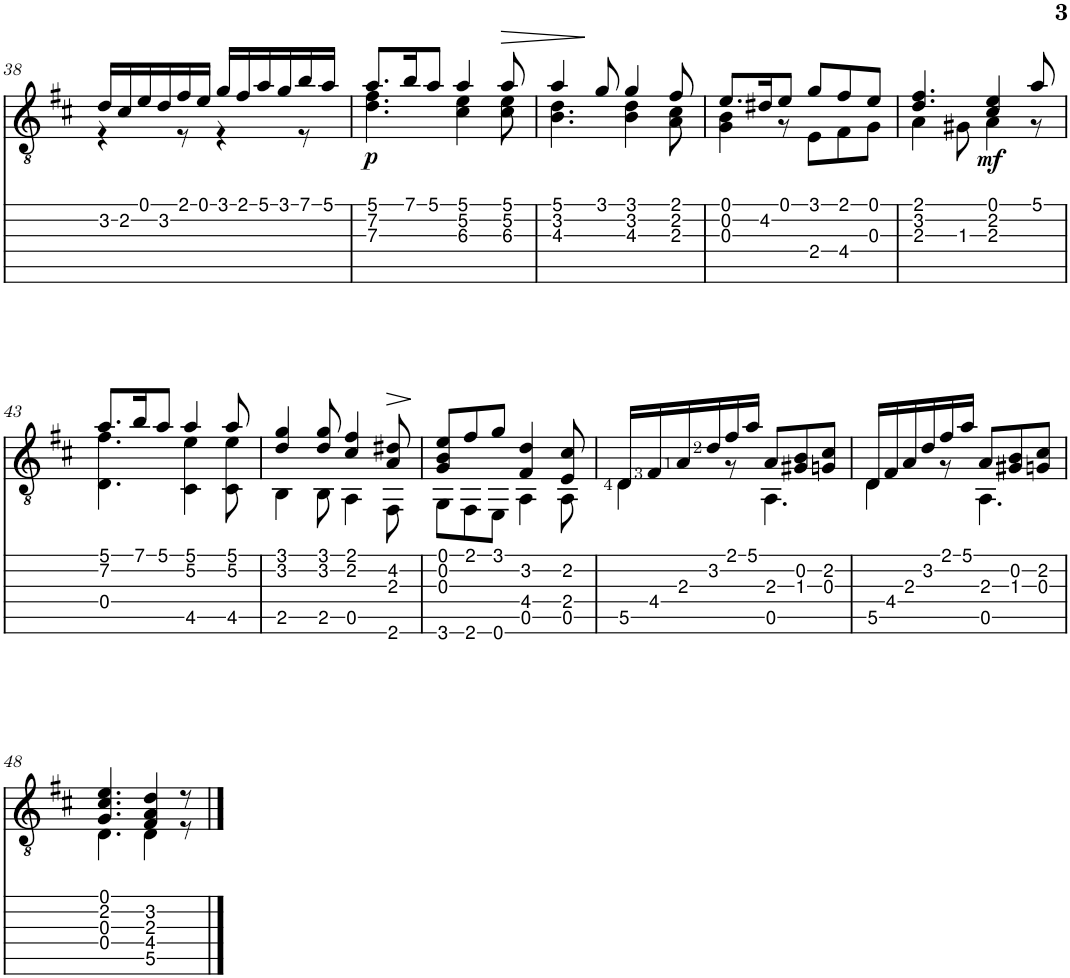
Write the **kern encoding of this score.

**kern	**kern	**dynam
*part1	*part1	*part1
*staff2	*staff1	*staff1/2
*I"Classical Guitar	*	*
*I'Guit.	*	*
!!LO:PB:g=z
*	*clefGv2	*
*k[f#c#]	*k[f#c#]	*
*D:	*D:	*
*M6/8	*M6/8	*
=38	=38	=38
*^	*^	*
16dLL	4r	16d/LL	4r	.
16c#	.	16c#/	.	.
16e	.	16e/	.	.
16d	.	16d/	.	.
16f#	8r	16f#/	8r	.
16eJJ	.	16e/JJ	.	.
16gLL	4r	16g/LL	4r	.
16f#	.	16f#/	.	.
16a	.	16a/	.	.
16g	.	16g/	.	.
16b	8r	16b/	8r	.
16aJJ	.	16a/JJ	.	.
=39	=39	=39	=39	=39
!	!	!	!	!LO:DY:b
8.aL	4.d 4.f#	8.a/L	4.d\ 4.f#\	p
16bK	.	16b/K	.	.
8aJ	.	8a/J	.	.
4a	4c# 4e	4a/	4c#\ 4e\	.
!	!	!	!	!LO:HP:b
8a	8c# 8e	8a/	8c#\ 8e\	>
=40	=40	=40	=40	=40
4a	4.B 4.d	4a/	4.B\ 4.d\	.
8g	.	8g/	.	]
4g	4B 4d	4g/	4B\ 4d\	.
8f#	8A 8c#	8f#/	8A\ 8c#\	.
=41	=41	=41	=41	=41
8.eL	4G 4B	8.e/L	4G\ 4B\	.
16d#XK	.	16d#X/K	.	.
8eJ	8r	8e/J	8r	.
8gL	8EL	8g/L	8E\L	.
8f#	8F#	8f#/	8F#\	.
8eJ	8GJ	8e/J	8G\J	.
=42	=42	=42	=42	=42
4.d 4.f#	4A	4.d/ 4.f#/	4A\	.
.	8G#X	.	8G#X\	.
!	!	!	!	!LO:DY:b
4c# 4e	4A	4c#/ 4e/	4A\	mf
8a	8r	8a/	8r	.
!!LO:LB:g=z	!!
=43	=43	=43	=43	=43
8.aL	4.D 4.f#	8.a/L	4.D\ 4.f#\	.
16bK	.	16b/K	.	.
8aJ	.	8a/J	.	.
4a	4C# 4e	4a/	4C#\ 4e\	.
8a	8C# 8e	8a/	8C#\ 8e\	.
=44	=44	=44	=44	=44
4d 4g	4BB	4d/ 4g/	4BB\	.
8d 8g	8BB	8d/ 8g/	8BB\	.
4c# 4f#	4AA	4c#/ 4f#/	4AA\	.
!	!	!	!	!LO:HP:b
8A 8d#X	8FF#	8A/ 8d#X/	8FF#\	>
*v	*v	*	*	*
*	*v	*v	*
.	.	]
=45	=45	=45
*^	*^	*
8G\ 8B\ 8e\L	8GGL	8G/ 8B/ 8e/L	8GG\L	.
8f#	8FF#	8f#/	8FF#\	.
8gJ	8EEJ	8g/J	8EE\J	.
4F# 4d	4AA	4F#/ 4d/	4AA\	.
8E 8c#	8AA	8E/ 8c#/	8AA\	.
=46	=46	=46	=46	=46
16DLL	4D	16D/LL	4D\	.
16F#	.	16F#/	.	.
16A	.	16A/	.	.
16d	.	16d/	.	.
16f#	8r	16f#/	8r	.
16aJJ	.	16a/JJ	.	.
8AL	4.AA	8A/L	4.AA\	.
8G#X\ 8B\	.	8G#X/ 8B/	.	.
8Gn\ 8c#\J	.	8Gn/ 8c#/J	.	.
=47	=47	=47	=47	=47
16DLL	4D	16D/LL	4D\	.
16F#	.	16F#/	.	.
16A	.	16A/	.	.
16d	.	16d/	.	.
16f#	8r	16f#/	8r	.
16aJJ	.	16a/JJ	.	.
8AL	4.AA	8A/L	4.AA\	.
8G#X\ 8B\	.	8G#X/ 8B/	.	.
8Gn\ 8c#\J	.	8Gn/ 8c#/J	.	.
!!LO:LB:g=z	!!
=48	=48	=48	=48	=48
4.G 4.c# 4.e	4.D	4.G/ 4.c#/ 4.e/	4.D\	.
4F# 4A 4d	4D	4F#/ 4A/ 4d/	4D\	.
8r	8r	8r	8r	.
*v	*v	*	*	*
*	*v	*v	*
==	==	==
*-	*-	*-
